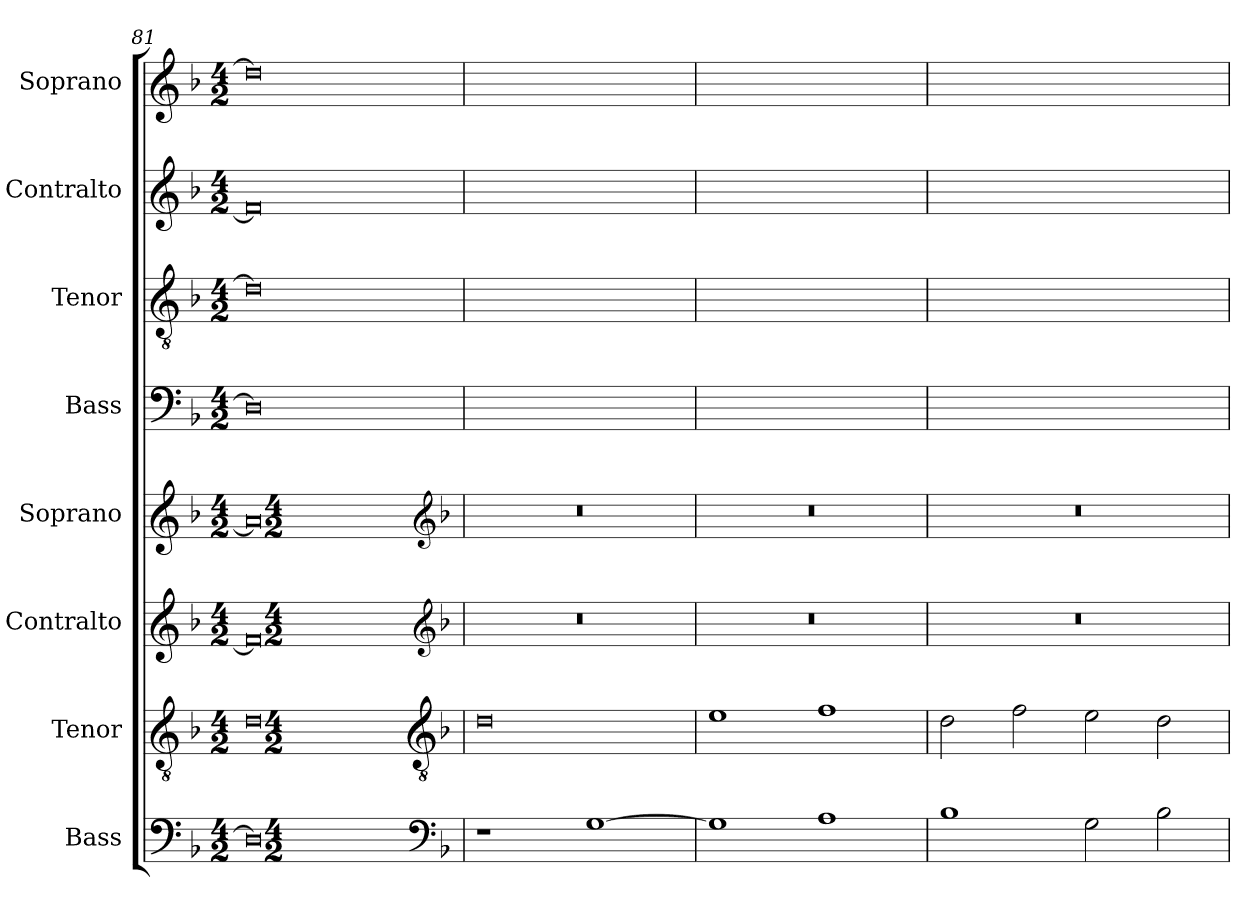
**kern	**kern	**kern	**kern	**kern	**kern	**kern	**kern
*part8	*part7	*part6	*part5	*part4	*part3	*part2	*part1
*staff8	*staff7	*staff6	*staff5	*staff4	*staff3	*staff2	*staff1
*I"Bass	*I"Tenor	*I"Contralto	*I"Soprano	*I"Bass	*I"Tenor	*I"Contralto	*I"Soprano
*I'B	*I'T	*I'A	*I'S	*I'B	*I'T	*I'A	*I'S
*clefF4	*clefGv2	*clefG2	*clefG2	*clefF4	*clefGv2	*clefG2	*clefG2
*k[b-]	*k[b-]	*k[b-]	*k[b-]	*k[b-]	*k[b-]	*k[b-]	*k[b-]
*G:dor	*G:dor	*G:dor	*G:dor	*G:dor	*G:dor	*G:dor	*G:dor
*M4/2	*M4/2	*M4/2	*M4/2	*M4/2	*M4/2	*M4/2	*M4/2
=81	=81	=81	=81	=81	=81	=81	=81
0D]	0d	0f#]	0a]	0D]	0d]	0f#]	0dd]
*clefF4	*clefGv2	*clefG2	*clefG2	*	*	*	*
*k[b-]	*k[b-]	*k[b-]	*k[b-]	*	*	*	*
*G:dor	*G:dor	*G:dor	*G:dor	*	*	*	*
*M4/2	*M4/2	*M4/2	*M4/2	*	*	*	*
=82	=82	=82	=82	=82	=82	=82	=82
1r	0d	0r	0r	0ryy	0ryy	0ryy	0ryy
[1G	.	.	.	.	.	.	.
=83	=83	=83	=83	=83	=83	=83	=83
1G]	1e	0r	0r	0ryy	0ryy	0ryy	0ryy
1A	1f	.	.	.	.	.	.
=84	=84	=84	=84	=84	=84	=84	=84
1B-	2d	0r	0r	0ryy	0ryy	0ryy	0ryy
.	2f	.	.	.	.	.	.
2G	2e	.	.	.	.	.	.
2B-	2d	.	.	.	.	.	.
=	=	=	=	=	=	=	=
*-	*-	*-	*-	*-	*-	*-	*-
